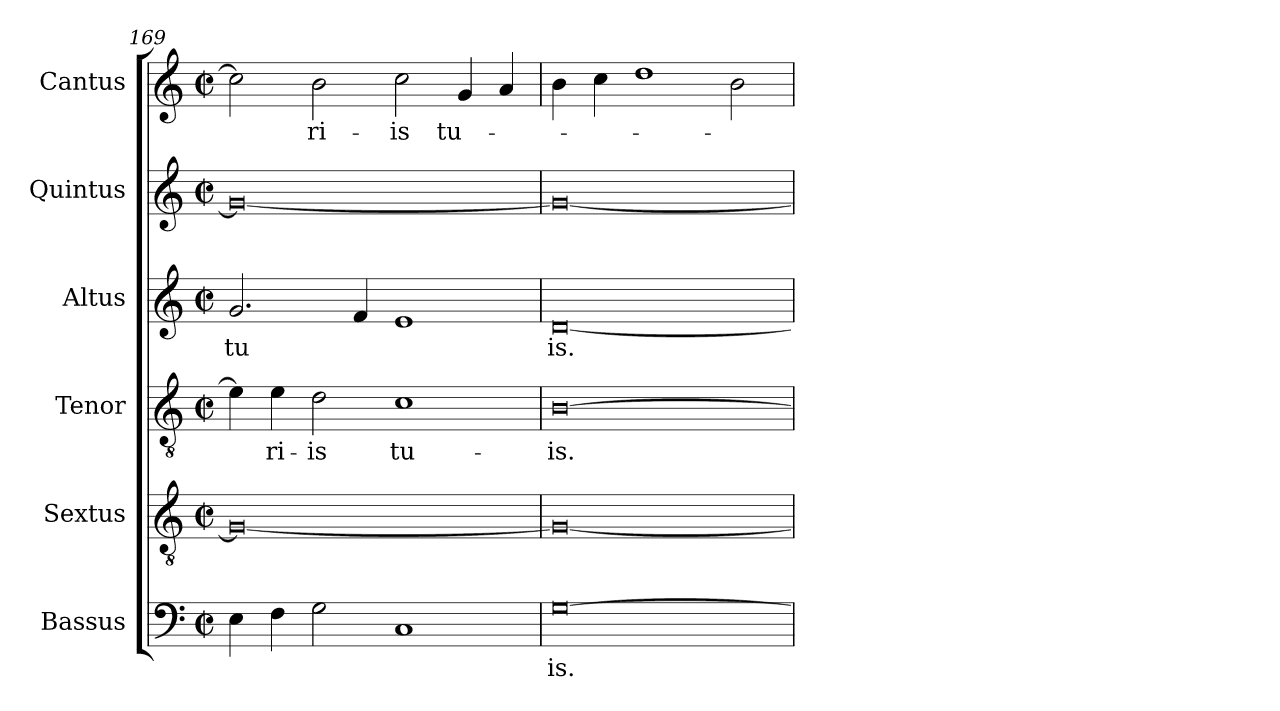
**kern	**text	**kern	**kern	**text	**kern	**text	**kern	**kern	**text
*part6	*part6	*part5	*part4	*part4	*part3	*part3	*part2	*part1	*part1
*staff6	*staff6	*staff5	*staff4	*staff4	*staff3	*staff3	*staff2	*staff1	*staff1
*I"Bassus	*	*I"Sextus	*I"Tenor	*	*I"Altus	*	*I"Quintus	*I"Cantus	*
*clefF4	*	*clefGv2	*clefGv2	*	*clefG2	*	*clefG2	*clefG2	*
*	*	*	*k[]	*	*k[]	*	*k[]	*	*
*	*	*	*C:	*	*C:	*	*C:	*	*
*M2/2	*	*M2/2	*M2/2	*	*M2/2	*	*M2/2	*M2/2	*
*met(c|)	*	*met(c|)	*met(c|)	*	*met(c|)	*	*met(c|)	*met(c|)	*
=169	=169	=169	=169	=169	=169	=169	=169	=169	=169
!	!	!	!	!	!	!LO:LY:b:cj	!	!	!
4E\	.	0G_<	4e\]	.	2.g/	tu	0g_<	2cc\]	.
!	!	!	!	!LO:LY:b:cj	!	!	!	!	!
4F\	.	.	4e\	-ri-	.	.	.	.	.
!	!	!	!	!LO:LY:b:cj	!	!	!	!	!LO:LY:b:cj
2G\	.	.	2d\	-is	.	.	.	2b\	-ri-
.	.	.	.	.	4f/	.	.	.	.
!	!	!	!	!LO:LY:b:cj	!	!	!	!	!LO:LY:b:cj
1C	.	.	1c	tu-	1e	.	.	2cc\	-is
!	!	!	!	!	!	!	!	!	!LO:LY:b:cj
.	.	.	.	.	.	.	.	4g/	tu-
.	.	.	.	.	.	.	.	4a/	.
=170	=170	=170	=170	=170	=170	=170	=170	=170	=170
!	!LO:LY:b:cj	!	!	!LO:LY:b:cj	!	!LO:LY:b:cj	!	!	!
[>0G	is.	0G_<	[>0B	-is.	[<0d	is.	0g_<	4b\	.
.	.	.	.	.	.	.	.	4cc\	.
.	.	.	.	.	.	.	.	1dd	.
.	.	.	.	.	.	.	.	2b\	.
=	=	=	=	=	=	=	=	=	=
*-	*-	*-	*-	*-	*-	*-	*-	*-	*-
